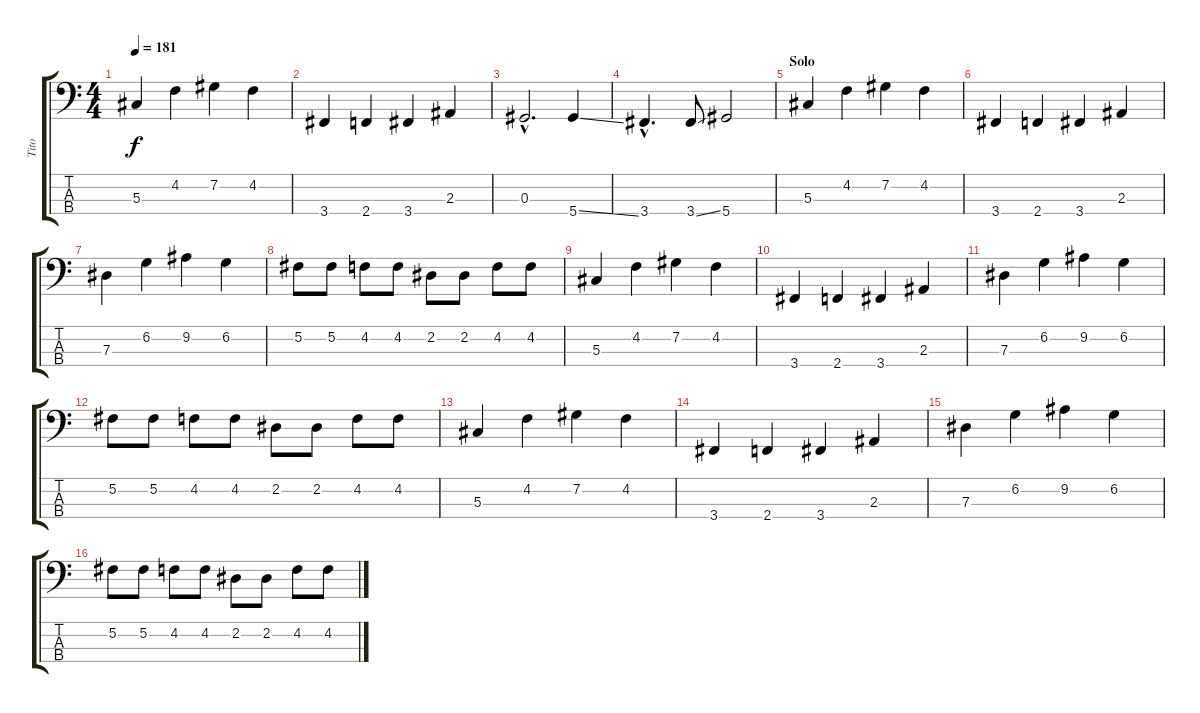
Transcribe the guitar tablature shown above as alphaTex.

\track ("Tito" "Tito") {instrument electricbasspick}
\staff {score tabs}
\tuning (Gb2 Db2 Ab1 Eb1) {hide}
\ts (4 4)
\tempo 181
\clef f4
\ks c
5.3.4{dy f} 4.2.4 7.2.4 4.2.4 |
3.4.4 2.4.4 3.4.4 2.3.4 |
0.3{hac}.2{d} 5.4{ss}.4 |
3.4{hac}.4{d} 3.4{ss}.8 5.4.2 |
\section ("" "Solo")
5.3.4 4.2.4 7.2.4 4.2.4 |
3.4.4 2.4.4 3.4.4 2.3.4 |
7.3.4 6.2.4 9.2.4 6.2.4 |
5.2.8 5.2.8 4.2.8 4.2.8 2.2.8 2.2.8 4.2.8 4.2.8 |
5.3.4 4.2.4 7.2.4 4.2.4 |
3.4.4 2.4.4 3.4.4 2.3.4 |
7.3.4 6.2.4 9.2.4 6.2.4 |
5.2.8 5.2.8 4.2.8 4.2.8 2.2.8 2.2.8 4.2.8 4.2.8 |
5.3.4 4.2.4 7.2.4 4.2.4 |
3.4.4 2.4.4 3.4.4 2.3.4 |
7.3.4 6.2.4 9.2.4 6.2.4 |
5.2.8 5.2.8 4.2.8 4.2.8 2.2.8 2.2.8 4.2.8 4.2.8
